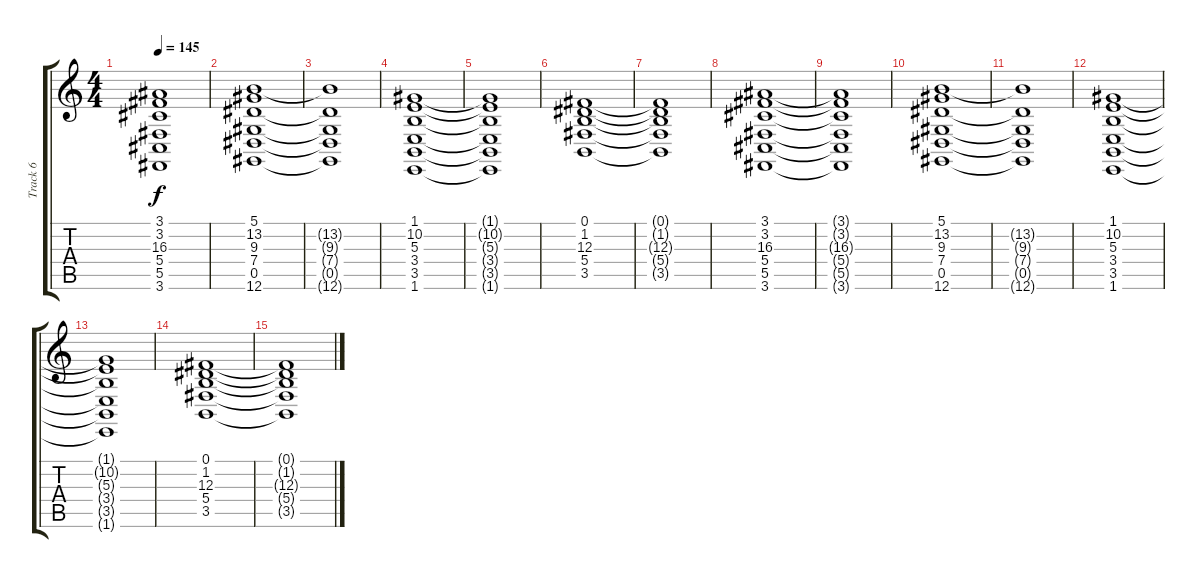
\track ("Track 6" "Track 6") {instrument stringensemble1}
\staff {score tabs}
\tuning (Eb4 Bb3 Gb3 Db3 Ab2 Eb2) {hide}
\ts (4 4)
\tempo 145
\clef g2
\ks c
(3.1{t} 3.2{t} 16.3{t} 5.4{t} 5.5{t} 3.6{t}).1{dy f} |
(5.1 13.2 9.3 7.4 0.5 12.6).1 |
(13.2{t} 9.3{t} 7.4{t} 0.5{t} 12.6{t}).1 |
(1.1 10.2 5.3 3.4 3.5 1.6).1 |
(1.1{t} 10.2{t} 5.3{t} 3.4{t} 3.5{t} 1.6{t}).1 |
(0.1 1.2 12.3 5.4 3.5).1 |
(0.1{t} 1.2{t} 12.3{t} 5.4{t} 3.5{t}).1 |
(3.1 3.2 16.3 5.4 5.5 3.6).1 |
(3.1{t} 3.2{t} 16.3{t} 5.4{t} 5.5{t} 3.6{t}).1 |
(5.1 13.2 9.3 7.4 0.5 12.6).1 |
(13.2{t} 9.3{t} 7.4{t} 0.5{t} 12.6{t}).1 |
(1.1 10.2 5.3 3.4 3.5 1.6).1 |
(1.1{t} 10.2{t} 5.3{t} 3.4{t} 3.5{t} 1.6{t}).1 |
(0.1 1.2 12.3 5.4 3.5).1 |
(0.1{t} 1.2{t} 12.3{t} 5.4{t} 3.5{t}).1
